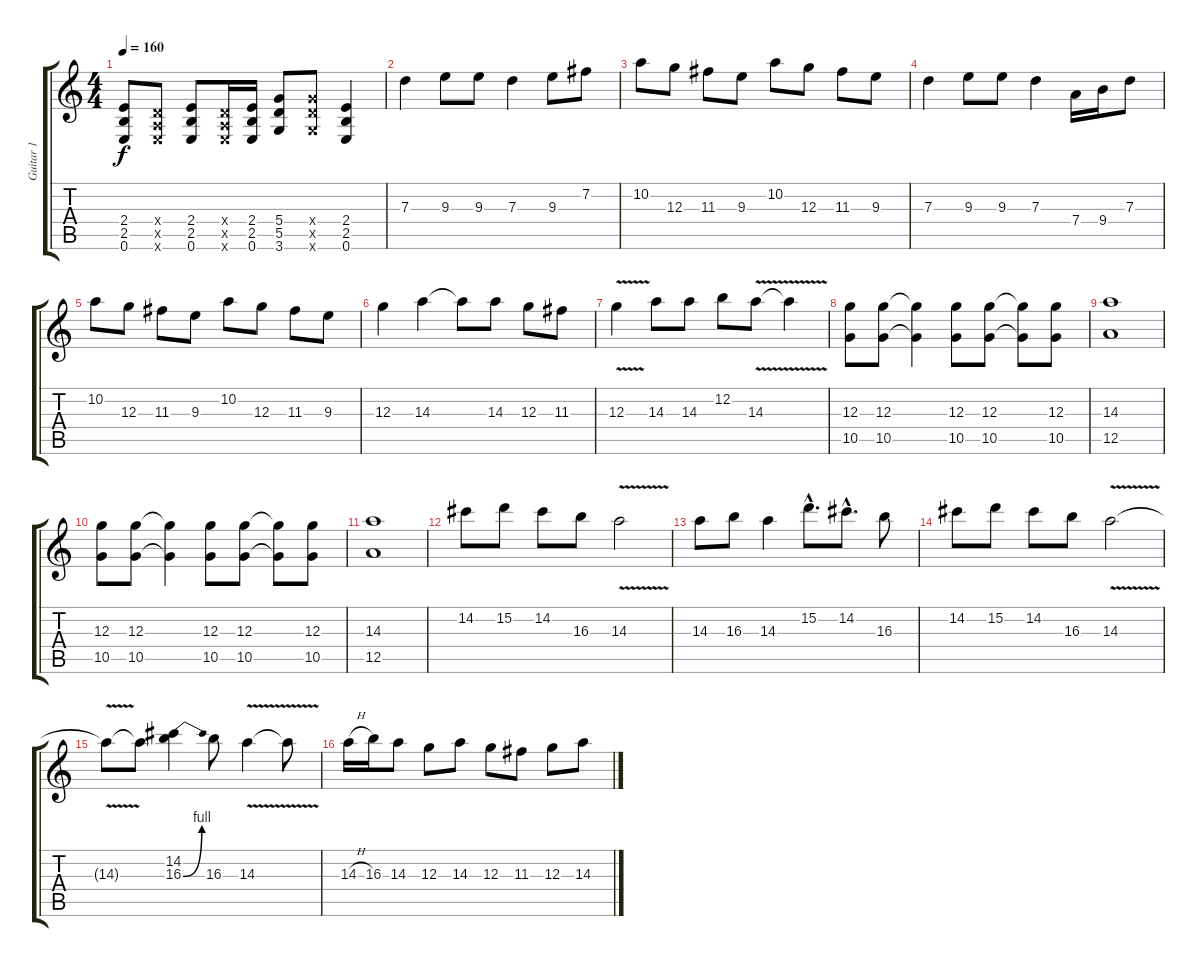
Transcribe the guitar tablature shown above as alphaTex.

\track ("Guitar 1" "Guitar 1") {instrument distortionguitar}
\staff {score tabs}
\tuning (E4 B3 G3 D3 A2 E2) {hide}
\ts (4 4)
\tempo 160
\clef g2
\ks c
(2.4 2.5 0.6).8{dy f} (0.4{x} 0.5{x} 0.6{x}).8 (2.4 2.5 0.6).8 (0.4{x} 0.5{x} 0.6{x}).16 (2.4 2.5 0.6).16 (5.4 5.5 3.6).8 (5.4{x} 5.5{x} 3.6{x}).8 (2.4 2.5 0.6).4 |
7.3.4 9.3.8 9.3.8 7.3.4 9.3.8 7.2.8 |
10.2.8 12.3.8 11.3.8 9.3.8 10.2.8 12.3.8 11.3.8 9.3.8 |
7.3.4 9.3.8 9.3.8 7.3.4 7.4.16 9.4.16 7.3.8 |
10.2.8 12.3.8 11.3.8 9.3.8 10.2.8 12.3.8 11.3.8 9.3.8 |
12.3.4 14.3.4 14.3{t}.8 14.3.8 12.3.8 11.3.8 |
12.3{v}.4 14.3.8 14.3.8 12.2.8 14.3{v}.8 14.3{t}.4 |
(12.3 10.5).8 (12.3 10.5).8 (12.3{t} 10.5{t}).4 (12.3 10.5).8 (12.3 10.5).8 (12.3{t} 10.5{t}).8 (12.3 10.5).8 |
(14.3 12.5).1 |
(12.3 10.5).8 (12.3 10.5).8 (12.3{t} 10.5{t}).4 (12.3 10.5).8 (12.3 10.5).8 (12.3{t} 10.5{t}).8 (12.3 10.5).8 |
(14.3 12.5).1 |
14.2.8 15.2.8 14.2.8 16.3.8 14.3{v}.2 |
14.3.8 16.3.8 14.3.4 15.2{hac}.8{d} 14.2{hac}.8{d} 16.3.8 |
14.2.8 15.2.8 14.2.8 16.3.8 14.3{v}.2 |
14.3{t}.8 14.3{t}.8 (14.2 16.3{be (bend 0 0 60 4)}).4 16.3.8 14.3{v}.4 14.3{t}.8 |
14.3{h}.16 16.3.16 14.3.8 12.3.8 14.3.8 12.3.8 11.3.8 12.3.8 14.3.8
